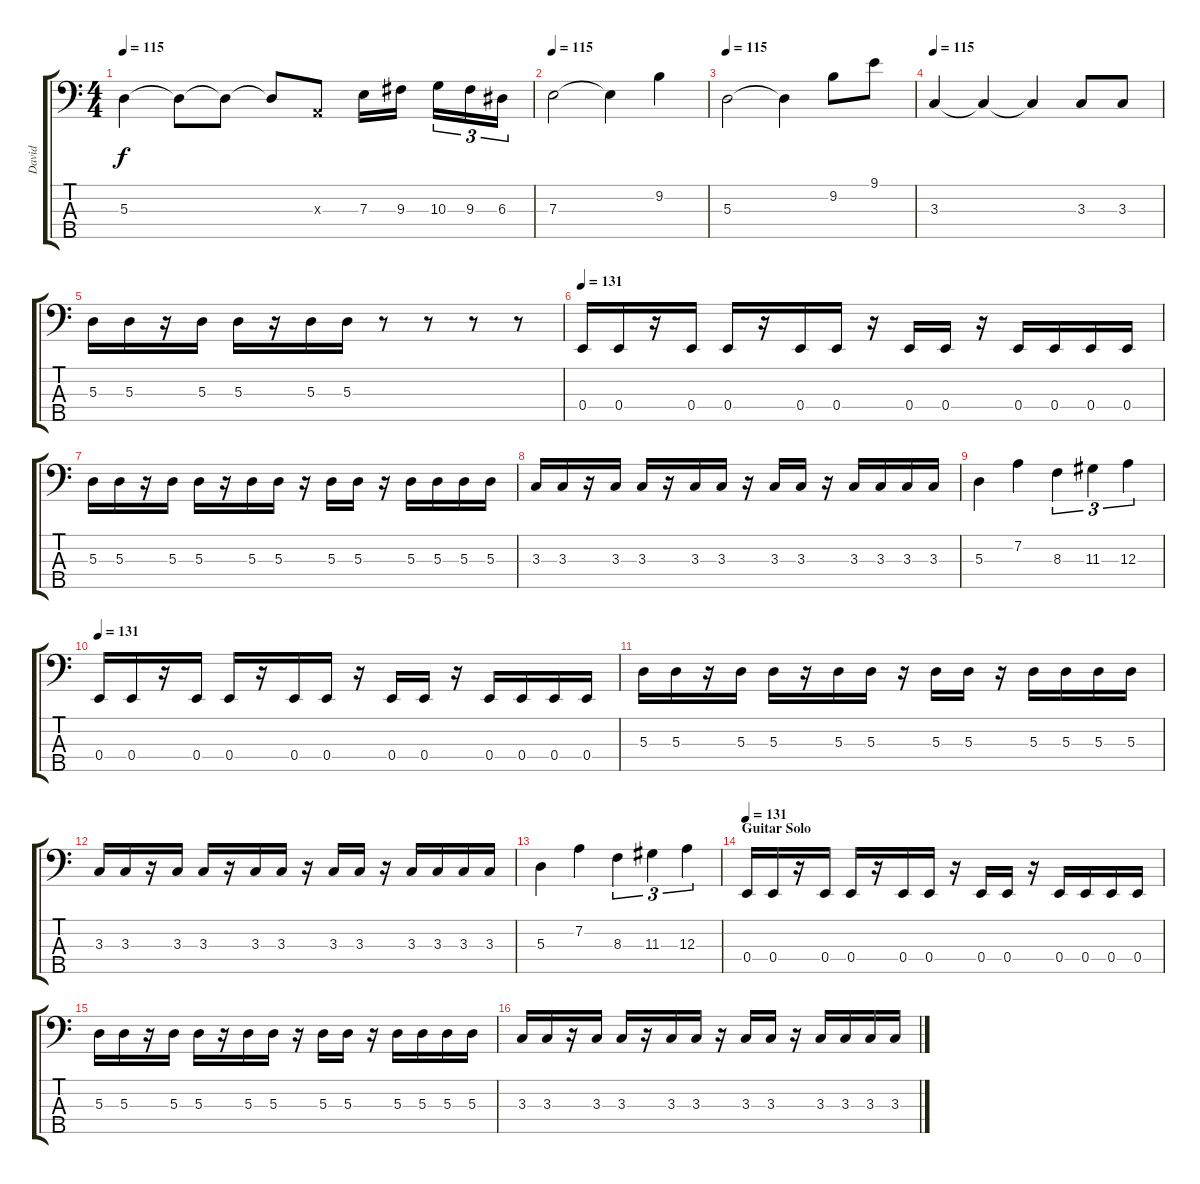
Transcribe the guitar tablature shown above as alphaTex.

\track ("David" "David") {instrument electricbassfinger}
\staff {score tabs}
\tuning (G2 D2 A1 E1 B0) {hide}
\ts (4 4)
\tempo 115
\clef f4
\ks c
5.3.4{dy f} 5.3{t}.8 5.3{t}.8 5.3{t}.8 0.3{x}.8 7.3.16 9.3.16 10.3.16{tu (3 2)} 9.3.16{tu (3 2)} 6.3.16{tu (3 2)} |
\tempo 115
7.3.2 7.3{t}.4 9.2.4 |
\tempo 115
5.3.2 5.3{t}.4 9.2.8 9.1.8 |
\tempo 115
3.3.4 3.3{t}.4 3.3{t}.4 3.3.8 3.3.8 |
5.3.16 5.3.16 r.16 5.3.16 5.3.16 r.16 5.3.16 5.3.16 r.8 r.8 r.8 r.8 |
\tempo 131
0.4.16 0.4.16 r.16 0.4.16 0.4.16 r.16 0.4.16 0.4.16 r.16 0.4.16 0.4.16 r.16 0.4.16 0.4.16 0.4.16 0.4.16 |
5.3.16 5.3.16 r.16 5.3.16 5.3.16 r.16 5.3.16 5.3.16 r.16 5.3.16 5.3.16 r.16 5.3.16 5.3.16 5.3.16 5.3.16 |
3.3.16 3.3.16 r.16 3.3.16 3.3.16 r.16 3.3.16 3.3.16 r.16 3.3.16 3.3.16 r.16 3.3.16 3.3.16 3.3.16 3.3.16 |
5.3.4 7.2.4 8.3.4{tu (3 2)} 11.3.4{tu (3 2)} 12.3.4{tu (3 2)} |
\tempo 131
0.4.16 0.4.16 r.16 0.4.16 0.4.16 r.16 0.4.16 0.4.16 r.16 0.4.16 0.4.16 r.16 0.4.16 0.4.16 0.4.16 0.4.16 |
5.3.16 5.3.16 r.16 5.3.16 5.3.16 r.16 5.3.16 5.3.16 r.16 5.3.16 5.3.16 r.16 5.3.16 5.3.16 5.3.16 5.3.16 |
3.3.16 3.3.16 r.16 3.3.16 3.3.16 r.16 3.3.16 3.3.16 r.16 3.3.16 3.3.16 r.16 3.3.16 3.3.16 3.3.16 3.3.16 |
5.3.4 7.2.4 8.3.4{tu (3 2)} 11.3.4{tu (3 2)} 12.3.4{tu (3 2)} |
\section ("" "Guitar Solo")
\tempo 131
0.4.16 0.4.16 r.16 0.4.16 0.4.16 r.16 0.4.16 0.4.16 r.16 0.4.16 0.4.16 r.16 0.4.16 0.4.16 0.4.16 0.4.16 |
5.3.16 5.3.16 r.16 5.3.16 5.3.16 r.16 5.3.16 5.3.16 r.16 5.3.16 5.3.16 r.16 5.3.16 5.3.16 5.3.16 5.3.16 |
3.3.16 3.3.16 r.16 3.3.16 3.3.16 r.16 3.3.16 3.3.16 r.16 3.3.16 3.3.16 r.16 3.3.16 3.3.16 3.3.16 3.3.16
